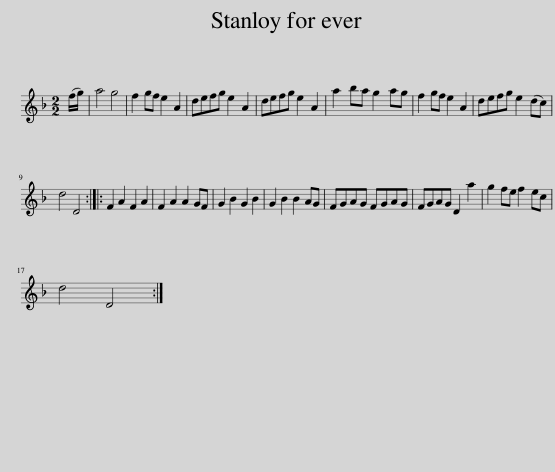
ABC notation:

X:1
L:1/8
M:2/2
I:linebreak $
K:Dmin
V:1 treble
V:1
 (f/g/) | a4 g4 | f2 gf e2 A2 | defg e2 A2 | defg e2 A2 | %5
 a2 ba g2 ag | f2 gf e2 A2 | defg e2 (dc) |$ d4 D4 :: F2 A2 F2 A2 | %10
 F2 A2 A2 GF | G2 B2 G2 B2 | G2 B2 B2 AG | FGAG FGAG | FGAG D2 a2 | %15
 g2 fe f2 ec |$ d4 D4 :| %17
